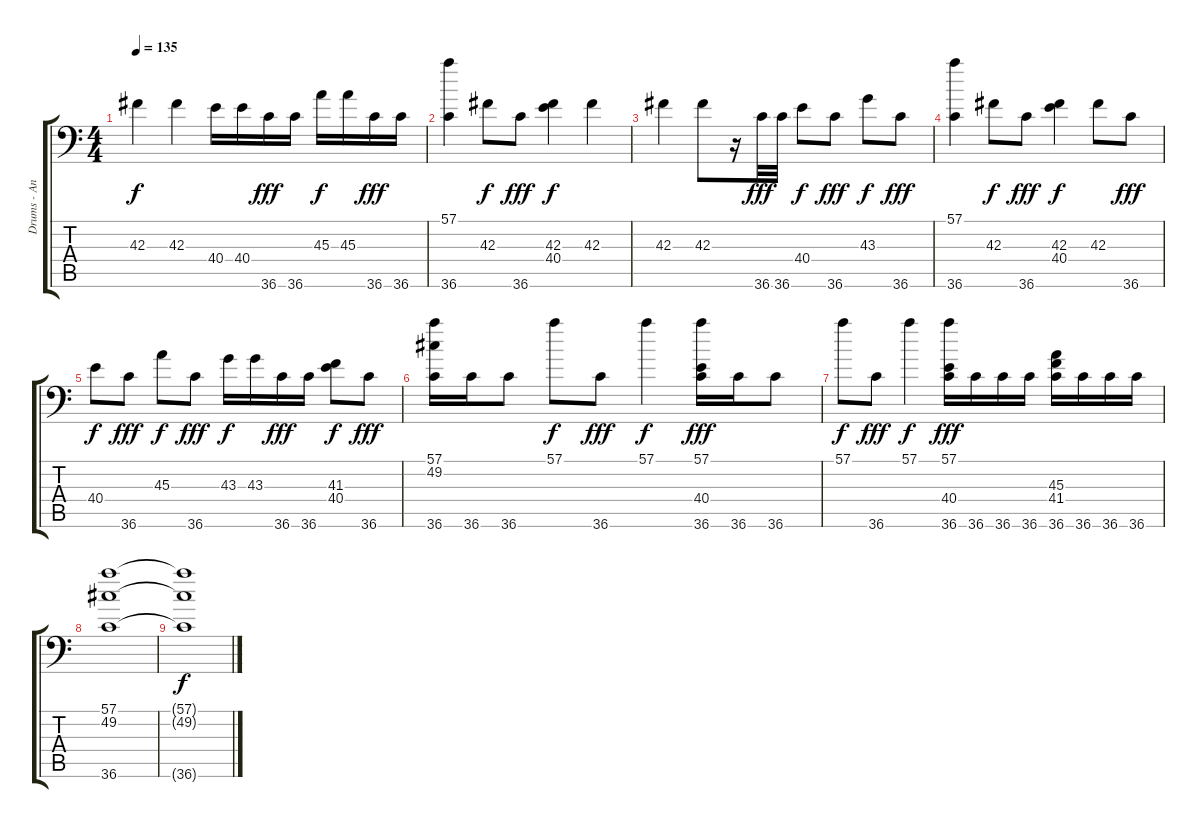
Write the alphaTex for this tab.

\track ("Drums - Andrew " "Drums - An") {instrument acousticgrandpiano}
\staff {score tabs}
\tuning (C-1 C-1 C-1 C-1 C-1 C-1) {hide}
\ts (4 4)
\tempo 135
\clef f4
\ks c
42.3.4{dy f} 42.3.4 40.4.16 40.4.16 36.6.16{dy fff} 36.6.16 45.3.16{dy f} 45.3.16 36.6.16{dy fff} 36.6.16 |
(57.1 36.6).4 42.3.8{dy f} 36.6.8{dy fff} (42.3 40.4).4{dy f} 42.3.4 |
42.3.4 42.3.8 r.16 36.6.32{dy fff} 36.6.32 40.4.8{dy f} 36.6.8{dy fff} 43.3.8{dy f} 36.6.8{dy fff} |
(57.1 36.6).4 42.3.8{dy f} 36.6.8{dy fff} (42.3 40.4).4{dy f} 42.3.8 36.6.8{dy fff} |
40.4.8{dy f} 36.6.8{dy fff} 45.3.8{dy f} 36.6.8{dy fff} 43.3.16{dy f} 43.3.16 36.6.16{dy fff} 36.6.16 (41.3 40.4).8{dy f} 36.6.8{dy fff} |
(57.1 49.2 36.6).16 36.6.16 36.6.8 57.1.8{dy f} 36.6.8{dy fff} 57.1.4{dy f} (57.1 40.4 36.6).16{dy fff} 36.6.16 36.6.8 |
57.1.8{dy f} 36.6.8{dy fff} 57.1.4{dy f} (57.1 40.4 36.6).16{dy fff} 36.6.16 36.6.16 36.6.16 (45.3 41.4 36.6).16 36.6.16 36.6.16 36.6.16 |
(57.1 49.2 36.6).1 |
(57.1{t} 49.2{t} 36.6{t}).1{dy f}
